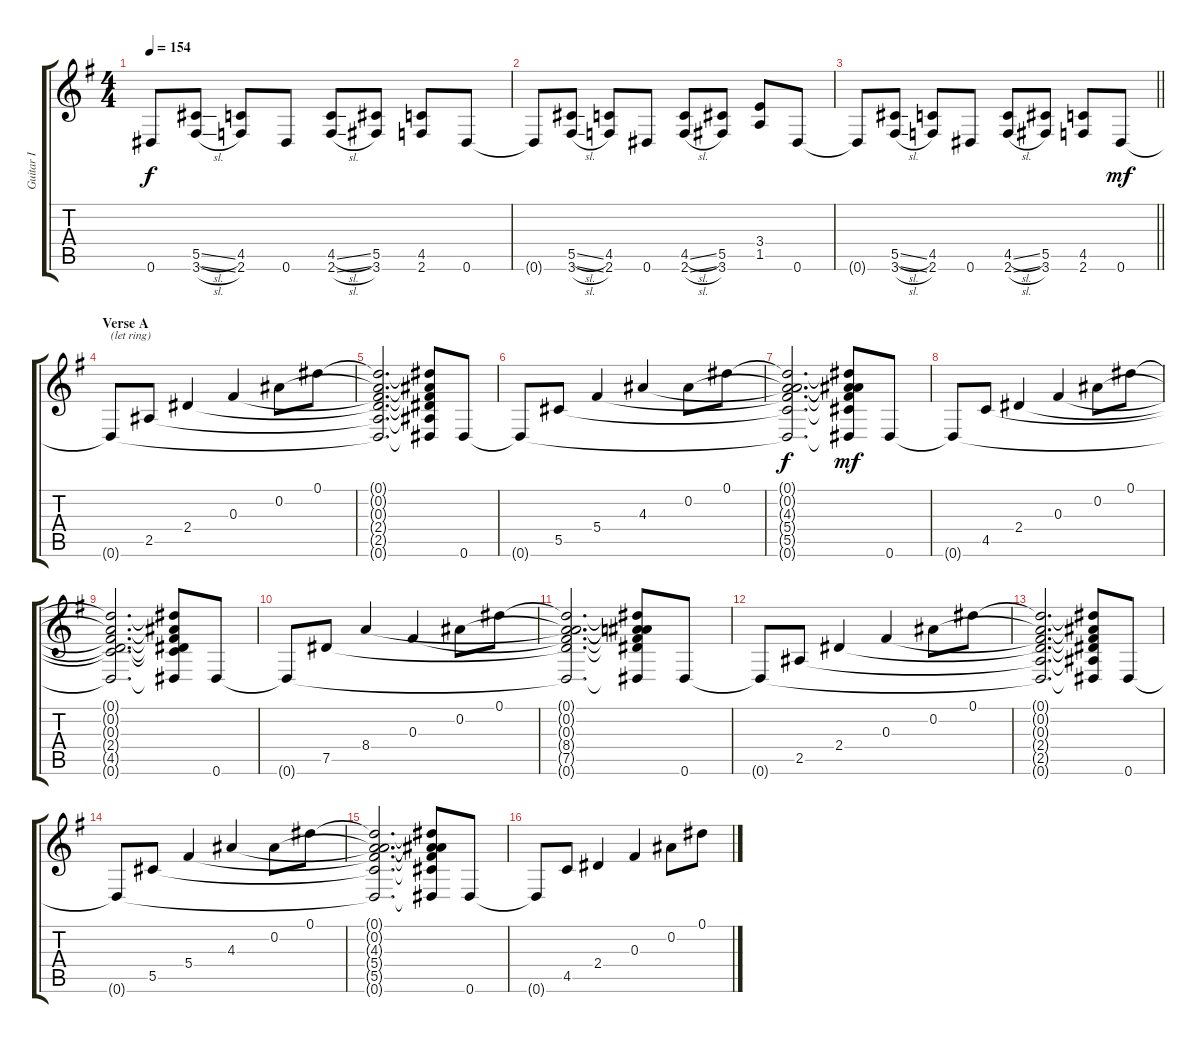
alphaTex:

\track ("Guitar I" "Guitar I") {instrument distortionguitar}
\staff {score tabs}
\tuning (Eb4 Bb3 Gb3 Db3 Ab2 Eb2) {hide}
\ts (4 4)
\tempo 154
\clef g2
\ks eminor
0.6{t}.8{dy f} (5.5{sl} 3.6{sl}).8 (4.5 2.6).8 0.6.8 (4.5{sl} 2.6{sl}).8 (5.5 3.6).8 (4.5 2.6).8 0.6.8 |
0.6{t}.8 (5.5{sl} 3.6{sl}).8 (4.5 2.6).8 0.6.8 (4.5{sl} 2.6{sl}).8 (5.5 3.6).8 (3.4 1.5).8 0.6.8 |
\barLineRight lightlight
0.6{t}.8 (5.5{sl} 3.6{sl}).8 (4.5 2.6).8 0.6.8 (4.5{sl} 2.6{sl}).8 (5.5 3.6).8 (4.5 2.6).8 0.6.8{dy mf} |
\section ("" "Verse A")
0.6{t}.8{txt "(let ring)"} 2.5.8 2.4.4 0.3.4 0.2.8 0.1.8 |
(0.1{t} 0.2{t} 0.3{t} 2.4{t} 2.5{t} 0.6{t}).2{d} (0.1{t} 0.2{t} 0.3{t} 2.4{t} 2.5{t} 0.6{t}).8 0.6.8 |
0.6{t}.8 5.5.8 5.4.4 4.3.4 0.2.8 0.1.8 |
(0.1{t} 0.2{t} 4.3{t} 5.4{t} 5.5{t} 0.6{t}).2{d dy f} (0.1{t} 0.2{t} 4.3{t} 5.4{t} 5.5{t} 0.6{t}).8{dy mf} 0.6.8 |
0.6{t}.8 4.5.8 2.4.4 0.3.4 0.2.8 0.1.8 |
(0.1{t} 0.2{t} 0.3{t} 2.4{t} 4.5{t} 0.6{t}).2{d} (0.1{t} 0.2{t} 0.3{t} 2.4{t} 4.5{t} 0.6{t}).8 0.6.8 |
0.6{t}.8 7.5.8 8.4.4 0.3.4 0.2.8 0.1.8 |
(0.1{t} 0.2{t} 0.3{t} 8.4{t} 7.5{t} 0.6{t}).2{d} (0.1{t} 0.2{t} 0.3{t} 8.4{t} 7.5{t} 0.6{t}).8 0.6.8 |
0.6{t}.8 2.5.8 2.4.4 0.3.4 0.2.8 0.1.8 |
(0.1{t} 0.2{t} 0.3{t} 2.4{t} 2.5{t} 0.6{t}).2{d} (0.1{t} 0.2{t} 0.3{t} 2.4{t} 2.5{t} 0.6{t}).8 0.6.8 |
0.6{t}.8 5.5.8 5.4.4 4.3.4 0.2.8 0.1.8 |
(0.1{t} 0.2{t} 4.3{t} 5.4{t} 5.5{t} 0.6{t}).2{d} (0.1{t} 0.2{t} 4.3{t} 5.4{t} 5.5{t} 0.6{t}).8 0.6.8 |
0.6{t}.8 4.5.8 2.4.4 0.3.4 0.2.8 0.1.8
